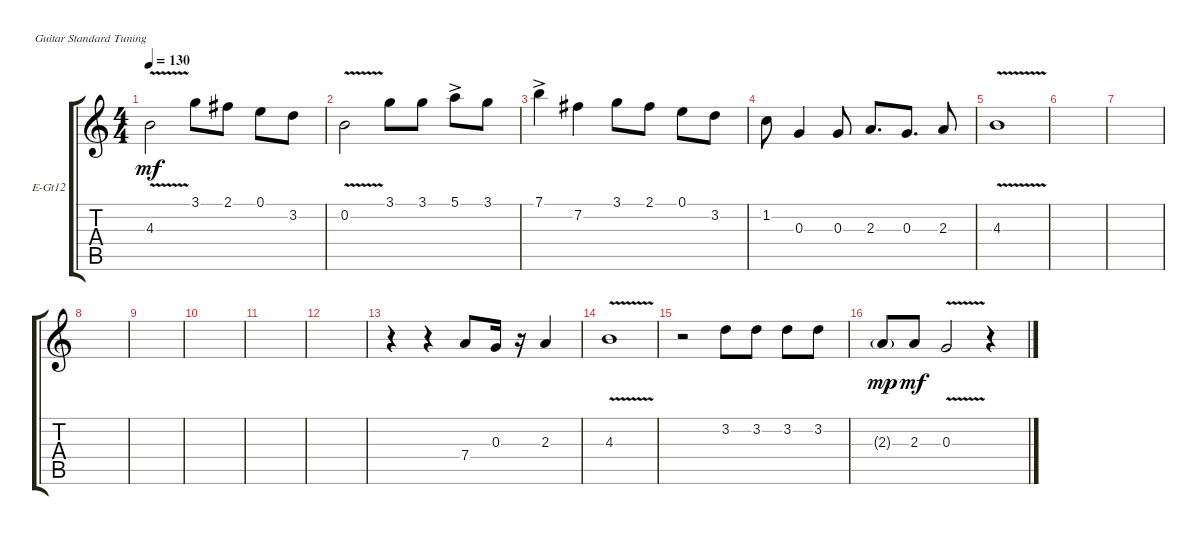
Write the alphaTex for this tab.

\defaultSystemsLayout 4
\bracketExtendMode groupsimilarinstruments
\firstSystemTrackNameOrientation horizontal
\otherSystemsTrackNameOrientation horizontal
\track ("12 St. Electric Guitar" "E-Gt12") {instrument electricguitarclean}
\staff {score tabs}
\tuning (E4 B3 G3 D3 A2 E2)
\ts (4 4)
\tempo 130
\clef g2
\ks c
4.3{v}.2{dy mf} 3.1.8 2.1.8 0.1.8 3.2.8 |
0.2{v}.2 3.1.8 3.1.8 5.1{ac}.8 3.1.8 |
7.1{ac}.4 7.2.4 3.1.8 2.1.8 0.1.8 3.2.8 |
1.2.8 0.3.4 0.3.8 2.3.8{d} 0.3.8{d} 2.3.8 |
4.3{v}.1 |
|
|
|
|
|
|
|
r.4 r.4 7.4.8 0.3.16 r.16 2.3.4 |
4.3{v}.1 |
r.2 3.2.8 3.2.8 3.2.8 3.2.8 |
2.3{g}.8{dy mp} 2.3.8{dy mf} 0.3{v}.2 r.4
